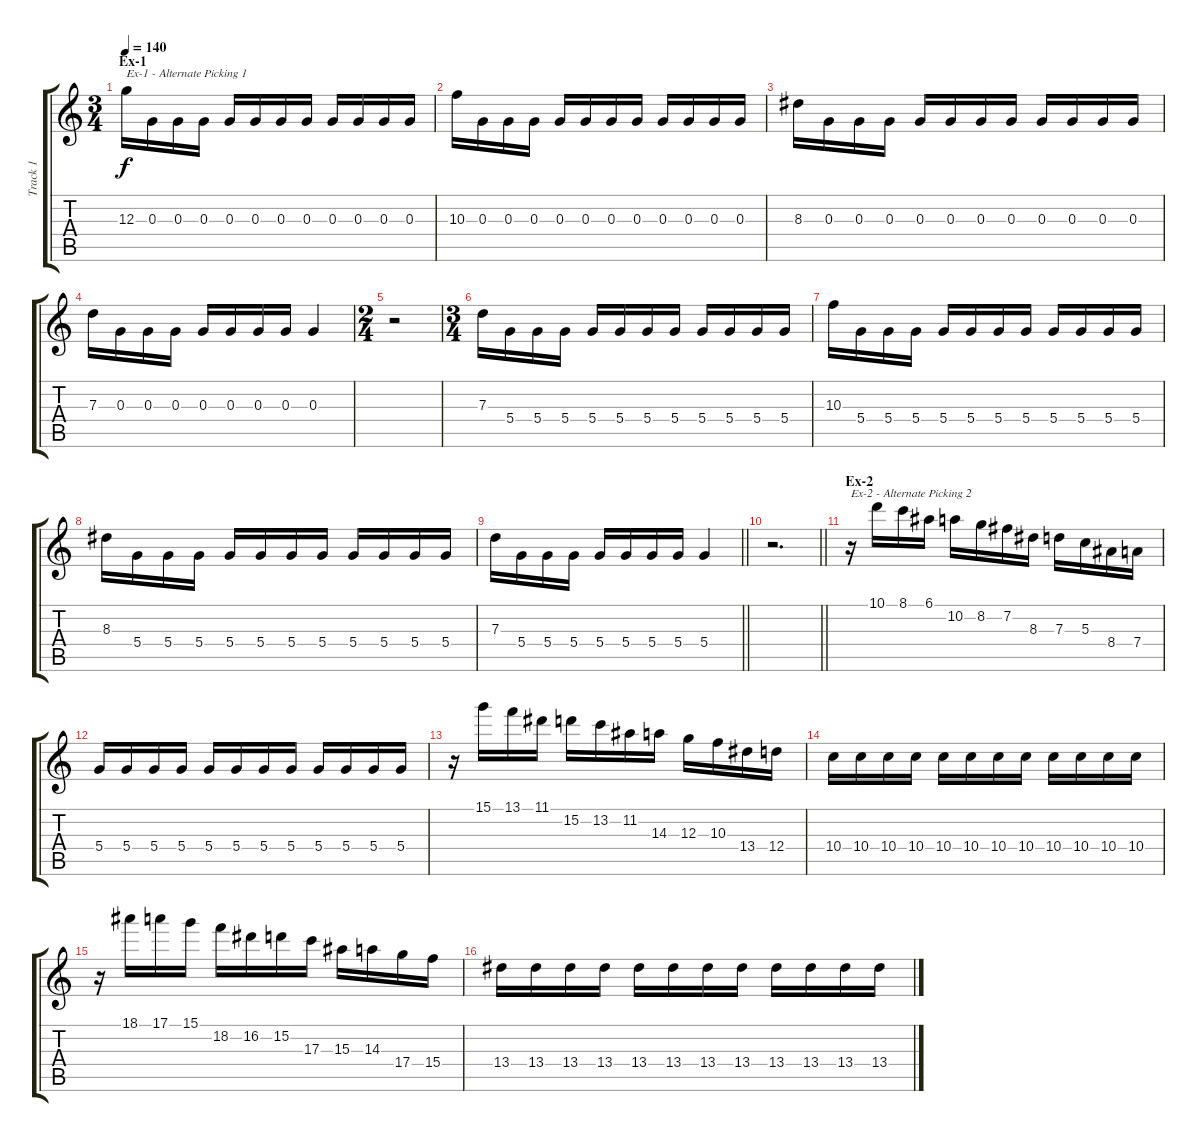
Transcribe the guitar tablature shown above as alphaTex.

\track ("Track 1" "Track 1") {instrument distortionguitar}
\staff {score tabs}
\tuning (E4 B3 G3 D3 A2 E2) {hide}
\ts (3 4)
\section ("" "Ex-1")
\tempo 140
\clef g2
\ks aminor
12.3.16{txt "Ex-1 - Alternate Picking 1" dy f instrument distortionguitar} 0.3.16 0.3.16 0.3.16 0.3.16 0.3.16 0.3.16 0.3.16 0.3.16 0.3.16 0.3.16 0.3.16 |
10.3.16 0.3.16 0.3.16 0.3.16 0.3.16 0.3.16 0.3.16 0.3.16 0.3.16 0.3.16 0.3.16 0.3.16 |
8.3.16 0.3.16 0.3.16 0.3.16 0.3.16 0.3.16 0.3.16 0.3.16 0.3.16 0.3.16 0.3.16 0.3.16 |
7.3.16 0.3.16 0.3.16 0.3.16 0.3.16 0.3.16 0.3.16 0.3.16 0.3.4 |
\ts (2 4)
r.2 |
\ts (3 4)
7.3.16 5.4.16 5.4.16 5.4.16 5.4.16 5.4.16 5.4.16 5.4.16 5.4.16 5.4.16 5.4.16 5.4.16 |
10.3.16 5.4.16 5.4.16 5.4.16 5.4.16 5.4.16 5.4.16 5.4.16 5.4.16 5.4.16 5.4.16 5.4.16 |
8.3.16 5.4.16 5.4.16 5.4.16 5.4.16 5.4.16 5.4.16 5.4.16 5.4.16 5.4.16 5.4.16 5.4.16 |
\barLineRight lightlight
7.3.16 5.4.16 5.4.16 5.4.16 5.4.16 5.4.16 5.4.16 5.4.16 5.4.4 |
\barLineRight lightlight
r.2{d} |
\section ("" "Ex-2")
r.16{txt "Ex-2 - Alternate Picking 2"} 10.1.16 8.1.16 6.1.16 10.2.16 8.2.16 7.2.16 8.3.16 7.3.16 5.3.16 8.4.16 7.4.16 |
5.4.16 5.4.16 5.4.16 5.4.16 5.4.16 5.4.16 5.4.16 5.4.16 5.4.16 5.4.16 5.4.16 5.4.16 |
r.16 15.1.16 13.1.16 11.1.16 15.2.16 13.2.16 11.2.16 14.3.16 12.3.16 10.3.16 13.4.16 12.4.16 |
10.4.16 10.4.16 10.4.16 10.4.16 10.4.16 10.4.16 10.4.16 10.4.16 10.4.16 10.4.16 10.4.16 10.4.16 |
r.16 18.1.16 17.1.16 15.1.16 18.2.16 16.2.16 15.2.16 17.3.16 15.3.16 14.3.16 17.4.16 15.4.16 |
13.4.16 13.4.16 13.4.16 13.4.16 13.4.16 13.4.16 13.4.16 13.4.16 13.4.16 13.4.16 13.4.16 13.4.16
